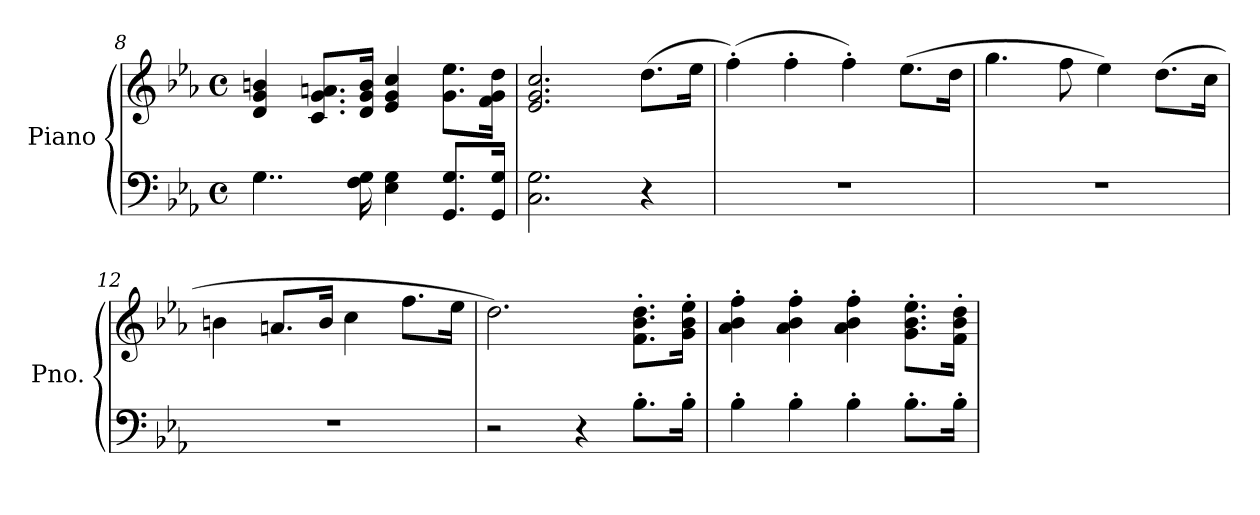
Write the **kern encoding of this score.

**kern	**kern
*part1	*part1
*staff2	*staff1
*I"Piano	*
*I'Pno.	*
*clefF4	*clefG2
*k[b-e-a-]	*k[b-e-a-]
*M4/4	*M4/4
*met(c)	*met(c)
=8	=8
4..G\	4d/ 4g/ 4bn/
.	8.c/ 8.g/ 8.an/L
16F\ 16G\	16d/ 16g/ 16b/Jk
4E-\ 4G\	4e-/ 4g/ 4cc/
8.GG/ 8.G/L	8.g\ 8.ee-\L
16GG/ 16G/Jk	16f\ 16g\ 16dd\Jk
=9	=9
2.C\ 2.G\	2.e-/ 2.g/ 2.cc/
4r	(8.dd\L
.	16ee-\Jk
=10	=10
1r	(4ff'\)
.	4ff'\
.	4ff'\)
.	(8.ee-\L
.	16dd\Jk
=11	=11
1r	4.gg\
.	8ff\
.	4ee-\)
.	(8.dd\L
.	16cc\Jk
!!LO:LB:g=z
=12	=12
1r	4bn\
.	8.an/L
.	16b/Jk
.	4cc\
.	8.ff\L
.	16ee-\Jk
!!LO:LB:g=z
=13	=13
2r	2.dd\)
4r	.
8.B-'\L	8.f\' 8.b-\' 8.dd\'L
16B-'\Jk	16g\' 16b-\' 16ee-\'Jk
=14	=14
4B-'\	4a-\' 4b-\' 4ff\'
4B-'\	4a-\' 4b-\' 4ff\'
4B-'\	4a-\' 4b-\' 4ff\'
8.B-'\L	8.g\' 8.b-\' 8.ee-\'L
16B-'\Jk	16f\' 16b-\' 16dd\'Jk
=	=
*-	*-
